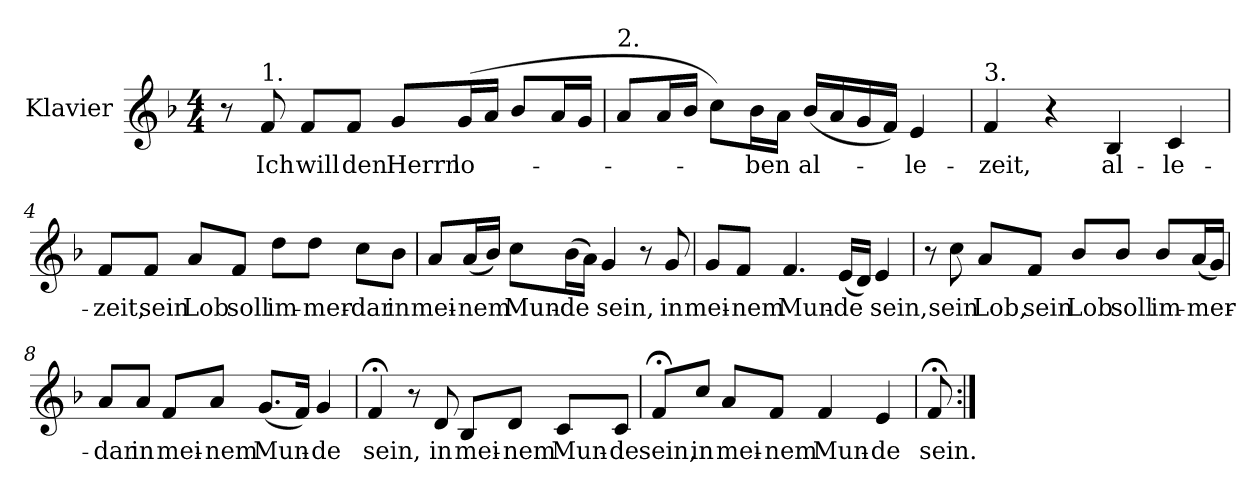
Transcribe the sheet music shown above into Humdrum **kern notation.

**kern	**text
*part1	*part1
*staff1	*staff1
*I"Klavier	*
*clefG2	*
*k[b-]	*
*M4/4	*
*MM40	*
=1	=1
8r	.
!LO:TX:t=1.	!
!	!LO:LY:b
8f/	Ich
!	!LO:LY:b
8f/L	will
!	!LO:LY:b
8f/J	den
!	!LO:LY:b
8g/L	Herrn
!	!LO:LY:b
(<16g/L	lo-
16a/JJ	.
8b-/L	.
16a/L	.
16g/JJ	.
=2	=2
!LO:TX:t=2.	!
8a/L	.
16a/L	.
16b-/JJ	.
8cc\L)	.
!	!LO:LY:b
16b-\L	-ben
16a\JJ	.
!	!LO:LY:b
(<16b-/LL	al-
16a/	.
16g/	.
16f/JJ)	.
!	!LO:LY:b
4e/	-le-
=3	=3
!LO:TX:t=3.	!
!	!LO:LY:b
4f/	-zeit,
4r	.
!	!LO:LY:b
4B-/	al-
!	!LO:LY:b
4c/	-le-
!!LO:LB:g=z
=4	=4
!	!LO:LY:b
8f/L	-zeit,
!	!LO:LY:b
8f/J	sein
!	!LO:LY:b
8a/L	Lob
!	!LO:LY:b
8f/J	soll
!	!LO:LY:b
8dd\L	im-
!	!LO:LY:b
8dd\J	-mer-
!	!LO:LY:b
8cc\L	-dar
!	!LO:LY:b
8b-\J	in
=5	=5
!	!LO:LY:b
8a/L	mei-
!	!LO:LY:b
(<16a/L	nem
16b-/JJ)	.
!	!LO:LY:b
8cc\L	Mun-
!	!LO:LY:b
(>16b-\L	de
16a\JJ)	.
!	!LO:LY:b
4g/	sein,
8r	.
!	!LO:LY:b
8g/	in
!!LO:LB:g=z
=6	=6
!	!LO:LY:b
8g/L	mei-
!	!LO:LY:b
8f/J	nem
!	!LO:LY:b
4.f/	Mun-
!	!LO:LY:b
(<16e/LL	-de
16d/JJ)	.
!	!LO:LY:b
4e/	sein,
=7	=7
8r	.
!	!LO:LY:b
8cc\	sein
!	!LO:LY:b
8a/L	Lob,
!	!LO:LY:b
8f/J	sein
!	!LO:LY:b
8b-/L	Lob
!	!LO:LY:b
8b-/J	soll
!	!LO:LY:b
8b-/L	im-
!	!LO:LY:b
(<16a/L	mer-
16g/JJ)	.
=8	=8
!	!LO:LY:b
8a/L	dar
!	!LO:LY:b
8a/J	in
!	!LO:LY:b
8f/L	mei-
!	!LO:LY:b
8a/J	nem
!	!LO:LY:b
(<8.g/L	Mun-
16f/Jk)	.
!	!LO:LY:b
4g/	-de
!!LO:LB:g=z
=9	=9
!	!LO:LY:b
4f;</	sein,
8r	.
!	!LO:LY:b
8d/	in
!	!LO:LY:b
8B-/L	mei-
!	!LO:LY:b
8d/J	nem
!	!LO:LY:b
8c/L	Mun-
!	!LO:LY:b
8c/J	de
=10	=10
!	!LO:LY:b
8f;</L	sein,
!	!LO:LY:b
8cc/J	in
!	!LO:LY:b
8a/L	mei-
!	!LO:LY:b
8f/J	nem
!	!LO:LY:b
4f/	Mun-
!	!LO:LY:b
4e/	-de
=11	=11
!	!LO:LY:b
8f;</	sein.
=:|!	=:|!
*-	*-
